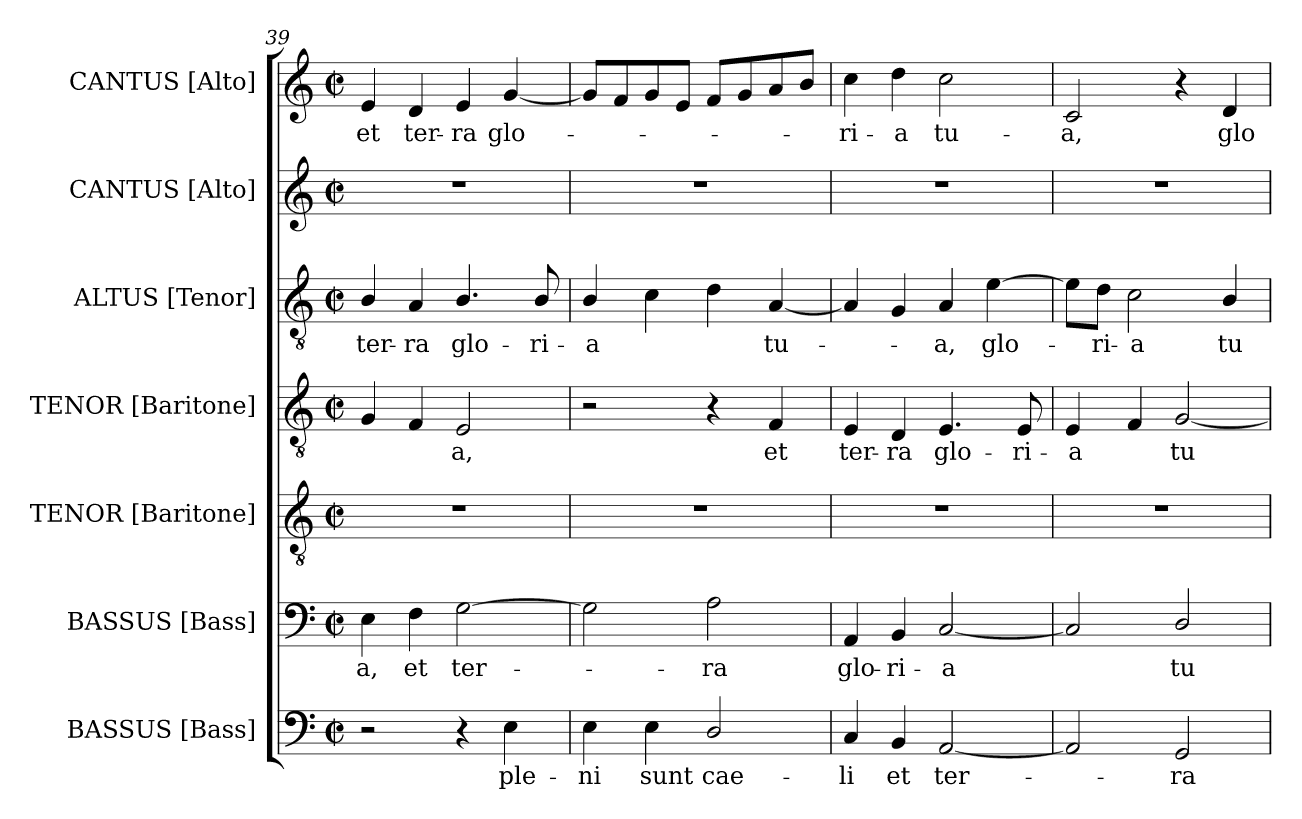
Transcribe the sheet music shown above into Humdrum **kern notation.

**kern	**text	**kern	**text	**kern	**kern	**text	**kern	**text	**kern	**kern	**text
*part7	*part7	*part6	*part6	*part5	*part4	*part4	*part3	*part3	*part2	*part1	*part1
*staff7	*staff7	*staff6	*staff6	*staff5	*staff4	*staff4	*staff3	*staff3	*staff2	*staff1	*staff1
*I"BASSUS [Bass]	*	*I"BASSUS [Bass]	*	*I"TENOR [Baritone]	*I"TENOR [Baritone]	*	*I"ALTUS [Tenor]	*	*I"CANTUS [Alto]	*I"CANTUS [Alto]	*
*I'B.	*	*I'B.	*	*I'Bar.	*I'Bar.	*	*I'T.	*	*I'A.	*I'A.	*
*clefF4	*	*clefF4	*	*clefGv2	*clefGv2	*	*clefGv2	*	*clefG2	*clefG2	*
*	*	*	*	*ITrd7c12	*ITrd7c12	*	*ITrd7c12	*	*	*	*
*k[]	*	*k[]	*	*k[]	*k[]	*	*k[]	*	*k[]	*k[]	*
*C:	*	*C:	*	*C:	*C:	*	*C:	*	*C:	*C:	*
*M2/2	*	*M2/2	*	*M2/2	*M2/2	*	*M2/2	*	*M2/2	*M2/2	*
*met(c|)	*	*met(c|)	*	*met(c|)	*met(c|)	*	*met(c|)	*	*met(c|)	*met(c|)	*
=39	=39	=39	=39	=39	=39	=39	=39	=39	=39	=39	=39
!	!	!	!LO:LY:b:color=#000000	!	!	!	!	!	!	!	!
!	!	!	!	!	!	!	!	!LO:LY:b:color=#000000	!	!	!
!	!	!	!	!	!	!	!	!	!	!	!LO:LY:b:color=#000000
2r	.	4Ei\	-a,	1r	4GGi/	.	4BBi/	ter-	1r	4ei/	et
!	!	!	!LO:LY:b:color=#000000	!	!	!	!	!	!	!	!
!	!	!	!	!	!	!	!	!LO:LY:b:color=#000000	!	!	!
!	!	!	!	!	!	!	!	!	!	!	!LO:LY:b:color=#000000
.	.	4Fi\	et	.	4FFi/	.	4AAi/	-ra	.	4di/	ter-
!	!	!	!LO:LY:b:color=#000000	!	!	!	!	!	!	!	!
!	!	!	!	!	!	!LO:LY:b:color=#000000	!	!	!	!	!
!	!	!	!	!	!	!	!	!LO:LY:b:color=#000000	!	!	!
!	!	!	!	!	!	!	!	!	!	!	!LO:LY:b:color=#000000
4r	.	[>2Gi\	ter-	.	2EEi/	-a,	4.BBi/	glo-	.	4ei/	-ra
!	!LO:LY:b:color=#000000	!	!	!	!	!	!	!	!	!	!
!	!	!	!	!	!	!	!	!	!	!	!LO:LY:b:color=#000000
4Ei\	ple-	.	.	.	.	.	.	.	.	[<4gi/	glo-
!	!	!	!	!	!	!	!	!LO:LY:b:color=#000000	!	!	!
.	.	.	.	.	.	.	8BBi/	-ri-	.	.	.
!!LO:LB:g=z
=40	=40	=40	=40	=40	=40	=40	=40	=40	=40	=40	=40
!	!LO:LY:b:color=#000000	!	!	!	!	!	!	!	!	!	!
!	!	!	!	!	!	!	!	!LO:LY:b:color=#000000	!	!	!
4Ei\	-ni	2Gi\]	.	1r	2r	.	4BBi/	-a	1r	8gi/L]	.
.	.	.	.	.	.	.	.	.	.	8fi/	.
!	!LO:LY:b:color=#000000	!	!	!	!	!	!	!	!	!	!
4Ei\	sunt	.	.	.	.	.	4Ci\	.	.	8gi/	.
.	.	.	.	.	.	.	.	.	.	8ei/J	.
!	!LO:LY:b:color=#000000	!	!	!	!	!	!	!	!	!	!
!	!	!	!LO:LY:b:color=#000000	!	!	!	!	!	!	!	!
2Di/	cae-	2Ai\	-ra	.	4r	.	4Di\	.	.	8fi/L	.
.	.	.	.	.	.	.	.	.	.	8gi/	.
!	!	!	!	!	!	!LO:LY:b:color=#000000	!	!	!	!	!
!	!	!	!	!	!	!	!	!LO:LY:b:color=#000000	!	!	!
.	.	.	.	.	4FFi/	et	[<4AAi/	tu-	.	8ai/	.
.	.	.	.	.	.	.	.	.	.	8bi/J	.
=41	=41	=41	=41	=41	=41	=41	=41	=41	=41	=41	=41
!	!LO:LY:b:color=#000000	!	!	!	!	!	!	!	!	!	!
!	!	!	!LO:LY:b:color=#000000	!	!	!	!	!	!	!	!
!	!	!	!	!	!	!LO:LY:b:color=#000000	!	!	!	!	!
!	!	!	!	!	!	!	!	!	!	!	!LO:LY:b:color=#000000
4Ci/	-li	4AAi/	glo-	1r	4EEi/	ter-	4AAi/]	.	1r	4cci\	-ri-
!	!LO:LY:b:color=#000000	!	!	!	!	!	!	!	!	!	!
!	!	!	!LO:LY:b:color=#000000	!	!	!	!	!	!	!	!
!	!	!	!	!	!	!LO:LY:b:color=#000000	!	!	!	!	!
!	!	!	!	!	!	!	!	!	!	!	!LO:LY:b:color=#000000
4BBi/	et	4BBi/	-ri-	.	4DDi/	-ra	4GGi/	.	.	4ddi\	-a
!	!LO:LY:b:color=#000000	!	!	!	!	!	!	!	!	!	!
!	!	!	!LO:LY:b:color=#000000	!	!	!	!	!	!	!	!
!	!	!	!	!	!	!LO:LY:b:color=#000000	!	!	!	!	!
!	!	!	!	!	!	!	!	!LO:LY:b:color=#000000	!	!	!
!	!	!	!	!	!	!	!	!	!	!	!LO:LY:b:color=#000000
[<2AAi/	ter-	[<2Ci/	-a	.	4.EEi/	glo-	4AAi/	-a,	.	2cci\	tu-
!	!	!	!	!	!	!	!	!LO:LY:b:color=#000000	!	!	!
.	.	.	.	.	.	.	[>4Ei\	glo-	.	.	.
!	!	!	!	!	!	!LO:LY:b:color=#000000	!	!	!	!	!
.	.	.	.	.	8EEi/	-ri-	.	.	.	.	.
=42	=42	=42	=42	=42	=42	=42	=42	=42	=42	=42	=42
!	!	!	!	!	!	!LO:LY:b:color=#000000	!	!	!	!	!
!	!	!	!	!	!	!	!	!	!	!	!LO:LY:b:color=#000000
2AAi/]	.	2Ci/]	.	1r	4EEi/	-a	8Ei\L]	.	1r	2ci/	-a,
!	!	!	!	!	!	!	!	!LO:LY:b:color=#000000	!	!	!
.	.	.	.	.	.	.	8Di\J	-ri-	.	.	.
!	!	!	!	!	!	!	!	!LO:LY:b:color=#000000	!	!	!
.	.	.	.	.	4FFi/	.	2Ci\	-a	.	.	.
!	!LO:LY:b:color=#000000	!	!	!	!	!	!	!	!	!	!
!	!	!	!LO:LY:b:color=#000000	!	!	!	!	!	!	!	!
!	!	!	!	!	!	!LO:LY:b:color=#000000	!	!	!	!	!
2GGi/	-ra	2Di/	tu-	.	[<2GGi/	tu-	.	.	.	4r	.
!	!	!	!	!	!	!	!	!LO:LY:b:color=#000000	!	!	!
!	!	!	!	!	!	!	!	!	!	!	!LO:LY:b:color=#000000
.	.	.	.	.	.	.	4BBi/	tu-	.	4di/	glo-
=	=	=	=	=	=	=	=	=	=	=	=
*-	*-	*-	*-	*-	*-	*-	*-	*-	*-	*-	*-
